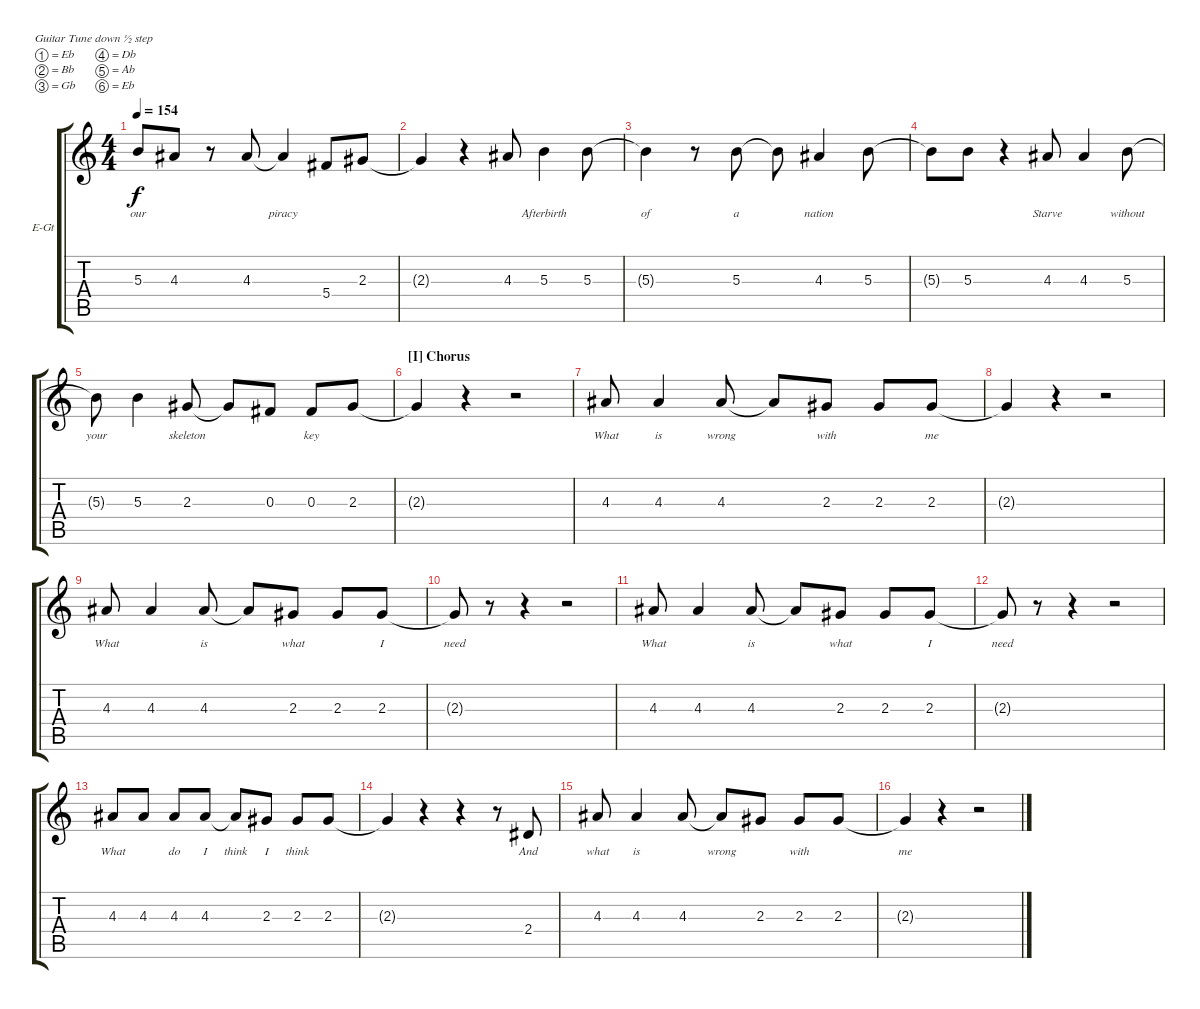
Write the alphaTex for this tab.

\defaultSystemsLayout 4
\bracketExtendMode groupsimilarinstruments
\firstSystemTrackNameOrientation horizontal
\otherSystemsTrackNameOrientation horizontal
\track ("Voces" "E-Gt") {instrument distortionguitar}
\staff {score tabs}
\tuning (Eb4 Bb3 Gb3 Db3 Ab2 Eb2)
\ts (4 4)
\tempo 154
\clef g2
\scale
1.03909
\ks c
5.3{t}.8{lyrics (0 "our") lyrics (1 "") lyrics (2 "") lyrics (3 "") lyrics (4 "") dy f} 4.3.8{lyrics (0 "") lyrics (1 "") lyrics (2 "") lyrics (3 "") lyrics (4 "")} r.8 4.3.8{lyrics (0 "") lyrics (1 "") lyrics (2 "") lyrics (3 "") lyrics (4 "")} 4.3{t}.4{lyrics (0 "piracy") lyrics (1 "") lyrics (2 "") lyrics (3 "") lyrics (4 "")} 5.4.8{lyrics (0 "") lyrics (1 "") lyrics (2 "") lyrics (3 "") lyrics (4 "")} 2.3.8{lyrics (0 "") lyrics (1 "") lyrics (2 "") lyrics (3 "") lyrics (4 "")} |
\scale
0.960908 2.3{t}.4{lyrics (0 "") lyrics (1 "") lyrics (2 "") lyrics (3 "") lyrics (4 "")} r.4 4.3.8{lyrics (0 "") lyrics (1 "") lyrics (2 "") lyrics (3 "") lyrics (4 "")} 5.3.4{lyrics (0 "Afterbirth") lyrics (1 "") lyrics (2 "") lyrics (3 "") lyrics (4 "")} 5.3.8{lyrics (0 "") lyrics (1 "") lyrics (2 "") lyrics (3 "") lyrics (4 "")} |
\scale
1.03909 5.3{t}.4{lyrics (0 "of") lyrics (1 "") lyrics (2 "") lyrics (3 "") lyrics (4 "")} r.8 5.3.8{lyrics (0 "a") lyrics (1 "") lyrics (2 "") lyrics (3 "") lyrics (4 "")} 5.3{t}.8{lyrics (0 "") lyrics (1 "") lyrics (2 "") lyrics (3 "") lyrics (4 "")} 4.3.4{lyrics (0 "nation") lyrics (1 "") lyrics (2 "") lyrics (3 "") lyrics (4 "")} 5.3.8{lyrics (0 "") lyrics (1 "") lyrics (2 "") lyrics (3 "") lyrics (4 "")} |
\scale
0.960908 5.3{t}.8{lyrics (0 "") lyrics (1 "") lyrics (2 "") lyrics (3 "") lyrics (4 "")} 5.3.8{lyrics (0 "") lyrics (1 "") lyrics (2 "") lyrics (3 "") lyrics (4 "")} r.4 4.3.8{lyrics (0 "Starve") lyrics (1 "") lyrics (2 "") lyrics (3 "") lyrics (4 "")} 4.3.4{lyrics (0 "") lyrics (1 "") lyrics (2 "") lyrics (3 "") lyrics (4 "")} 5.3.8{lyrics (0 "without") lyrics (1 "") lyrics (2 "") lyrics (3 "") lyrics (4 "")} |
\scale
1.03909 5.3{t}.8{lyrics (0 "your") lyrics (1 "") lyrics (2 "") lyrics (3 "") lyrics (4 "")} 5.3.4{lyrics (0 "") lyrics (1 "") lyrics (2 "") lyrics (3 "") lyrics (4 "")} 2.3.8{lyrics (0 "skeleton") lyrics (1 "") lyrics (2 "") lyrics (3 "") lyrics (4 "")} 2.3{t}.8{lyrics (0 "") lyrics (1 "") lyrics (2 "") lyrics (3 "") lyrics (4 "")} 0.3.8{lyrics (0 "") lyrics (1 "") lyrics (2 "") lyrics (3 "") lyrics (4 "")} 0.3.8{lyrics (0 "key") lyrics (1 "") lyrics (2 "") lyrics (3 "") lyrics (4 "")} 2.3.8{lyrics (0 "") lyrics (1 "") lyrics (2 "") lyrics (3 "") lyrics (4 "")} |
\section ("I" "Chorus")
\scale
0.960908 2.3{t}.4{lyrics (0 "") lyrics (1 "") lyrics (2 "") lyrics (3 "") lyrics (4 "")} r.4 r.2 |
\scale
1.03909 4.3.8{lyrics (0 "What") lyrics (1 "") lyrics (2 "") lyrics (3 "") lyrics (4 "")} 4.3.4{lyrics (0 "is") lyrics (1 "") lyrics (2 "") lyrics (3 "") lyrics (4 "")} 4.3.8{lyrics (0 "wrong") lyrics (1 "") lyrics (2 "") lyrics (3 "") lyrics (4 "")} 4.3{t}.8{lyrics (0 "") lyrics (1 "") lyrics (2 "") lyrics (3 "") lyrics (4 "")} 2.3.8{lyrics (0 "with") lyrics (1 "") lyrics (2 "") lyrics (3 "") lyrics (4 "")} 2.3.8{lyrics (0 "") lyrics (1 "") lyrics (2 "") lyrics (3 "") lyrics (4 "")} 2.3.8{lyrics (0 "me") lyrics (1 "") lyrics (2 "") lyrics (3 "") lyrics (4 "")} |
\scale
0.960908 2.3{t}.4{lyrics (0 "") lyrics (1 "") lyrics (2 "") lyrics (3 "") lyrics (4 "")} r.4 r.2 |
\scale
1.03909 4.3.8{lyrics (0 "What") lyrics (1 "") lyrics (2 "") lyrics (3 "") lyrics (4 "")} 4.3.4{lyrics (0 "") lyrics (1 "") lyrics (2 "") lyrics (3 "") lyrics (4 "")} 4.3.8{lyrics (0 "is") lyrics (1 "") lyrics (2 "") lyrics (3 "") lyrics (4 "")} 4.3{t}.8{lyrics (0 "") lyrics (1 "") lyrics (2 "") lyrics (3 "") lyrics (4 "")} 2.3.8{lyrics (0 "what") lyrics (1 "") lyrics (2 "") lyrics (3 "") lyrics (4 "")} 2.3.8{lyrics (0 "") lyrics (1 "") lyrics (2 "") lyrics (3 "") lyrics (4 "")} 2.3.8{lyrics (0 "I") lyrics (1 "") lyrics (2 "") lyrics (3 "") lyrics (4 "")} |
\scale
0.960908 2.3{t}.8{lyrics (0 "need") lyrics (1 "") lyrics (2 "") lyrics (3 "") lyrics (4 "")} r.8 r.4 r.2 |
\scale
1.03909 4.3.8{lyrics (0 "What") lyrics (1 "") lyrics (2 "") lyrics (3 "") lyrics (4 "")} 4.3.4{lyrics (0 "") lyrics (1 "") lyrics (2 "") lyrics (3 "") lyrics (4 "")} 4.3.8{lyrics (0 "is") lyrics (1 "") lyrics (2 "") lyrics (3 "") lyrics (4 "")} 4.3{t}.8{lyrics (0 "") lyrics (1 "") lyrics (2 "") lyrics (3 "") lyrics (4 "")} 2.3.8{lyrics (0 "what") lyrics (1 "") lyrics (2 "") lyrics (3 "") lyrics (4 "")} 2.3.8{lyrics (0 "") lyrics (1 "") lyrics (2 "") lyrics (3 "") lyrics (4 "")} 2.3.8{lyrics (0 "I") lyrics (1 "") lyrics (2 "") lyrics (3 "") lyrics (4 "")} |
\scale
0.960908 2.3{t}.8{lyrics (0 "need") lyrics (1 "") lyrics (2 "") lyrics (3 "") lyrics (4 "")} r.8 r.4 r.2 |
\scale
1.03909 4.3.8{lyrics (0 "What") lyrics (1 "") lyrics (2 "") lyrics (3 "") lyrics (4 "")} 4.3.8{lyrics (0 "") lyrics (1 "") lyrics (2 "") lyrics (3 "") lyrics (4 "")} 4.3.8{lyrics (0 "do") lyrics (1 "") lyrics (2 "") lyrics (3 "") lyrics (4 "")} 4.3.8{lyrics (0 "I") lyrics (1 "") lyrics (2 "") lyrics (3 "") lyrics (4 "")} 4.3{t}.8{lyrics (0 "think") lyrics (1 "") lyrics (2 "") lyrics (3 "") lyrics (4 "")} 2.3.8{lyrics (0 "I") lyrics (1 "") lyrics (2 "") lyrics (3 "") lyrics (4 "")} 2.3.8{lyrics (0 "think") lyrics (1 "") lyrics (2 "") lyrics (3 "") lyrics (4 "")} 2.3.8{lyrics (0 "") lyrics (1 "") lyrics (2 "") lyrics (3 "") lyrics (4 "")} |
\scale
0.960908 2.3{t}.4{lyrics (0 "") lyrics (1 "") lyrics (2 "") lyrics (3 "") lyrics (4 "")} r.4 r.4 r.8 2.4.8{lyrics (0 "And") lyrics (1 "") lyrics (2 "") lyrics (3 "") lyrics (4 "")} |
\scale
1.03909 4.3.8{lyrics (0 "what") lyrics (1 "") lyrics (2 "") lyrics (3 "") lyrics (4 "")} 4.3.4{lyrics (0 "is") lyrics (1 "") lyrics (2 "") lyrics (3 "") lyrics (4 "")} 4.3.8{lyrics (0 "") lyrics (1 "") lyrics (2 "") lyrics (3 "") lyrics (4 "")} 4.3{t}.8{lyrics (0 "wrong") lyrics (1 "") lyrics (2 "") lyrics (3 "") lyrics (4 "")} 2.3.8{lyrics (0 "") lyrics (1 "") lyrics (2 "") lyrics (3 "") lyrics (4 "")} 2.3.8{lyrics (0 "with") lyrics (1 "") lyrics (2 "") lyrics (3 "") lyrics (4 "")} 2.3.8{lyrics (0 "") lyrics (1 "") lyrics (2 "") lyrics (3 "") lyrics (4 "")} |
\scale
0.960908 2.3{t}.4{lyrics (0 "me") lyrics (1 "") lyrics (2 "") lyrics (3 "") lyrics (4 "")} r.4 r.2
